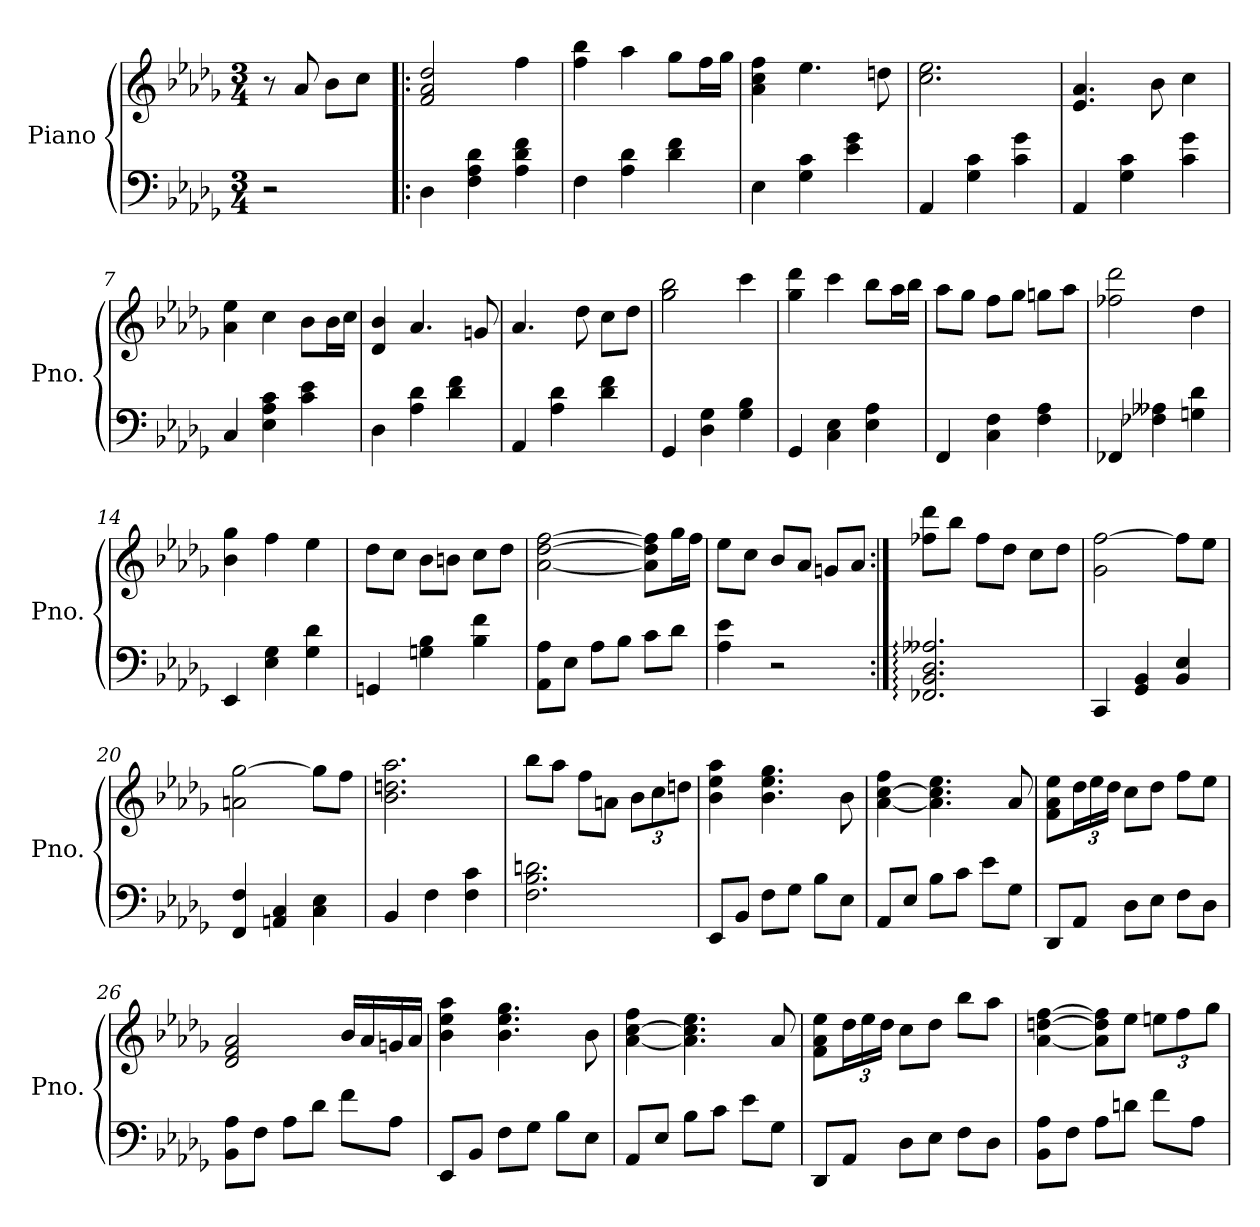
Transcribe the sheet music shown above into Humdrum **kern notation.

**kern	**kern
*part1	*part1
*staff2	*staff1
*I"Piano	*
*I'Pno.	*
*clefF4	*clefG2
*k[b-e-a-d-g-]	*k[b-e-a-d-g-]
*M3/4	*M3/4
*MM160	*MM160
=1	=1
2r	8r
.	8a-/
.	8b-\L
.	8cc\J
=2!|:	=2!|:
4D-\	2f/ 2a-/ 2dd-/
4F\ 4A-\ 4d-\	.
4A-\ 4d-\ 4f\	4ff\
=3	=3
4F\	4ff\ 4bb-\
4A-\ 4d-\	4aa-\
4d-\ 4f\	8gg-\L
.	16ff\L
.	16gg-\JJ
=4	=4
4E-\	4a-\ 4cc\ 4ff\
4G-\ 4c\	4.ee-\
4e-\ 4g-\	.
.	8ddn\
=5	=5
4AA-/	2.cc\ 2.ee-\
4G-\ 4c\	.
4c\ 4g-\	.
=6	=6
4AA-/	4.e-/ 4.a-/
4G-\ 4c\	.
.	8b-\
4c\ 4g-\	4cc\
=7	=7
4C/	4a-\ 4ee-\
4E-\ 4A-\ 4c\	4cc\
4c\ 4e-\	8b-\L
.	16b-\L
.	16cc\JJ
!!LO:LB:g=z
=8	=8
4D-\	4d-/ 4b-/
4A-\ 4d-\	4.a-/
4d-\ 4f\	.
.	8gn/
=9	=9
4AA-/	4.a-/
4A-\ 4d-\	.
.	8dd-\
4d-\ 4f\	8cc\L
.	8dd-\J
=10	=10
4GG-/	2gg-\ 2bb-\
4D-\ 4G-\	.
4G-\ 4B-\	4ccc\
=11	=11
4GG-/	4gg-\ 4ddd-\
4C\ 4E-\	4ccc\
4E-\ 4A-\	8bb-\L
.	16aa-\L
.	16bb-\JJ
=12	=12
4FF/	8aa-\L
.	8gg-\J
4C\ 4F\	8ff\L
.	8gg-\J
4F\ 4A-\	8ggn\L
.	8aa-\J
=13	=13
4FF-X/	2ff-X\ 2ddd-\
4F-X\ 4A--X\	.
4Gn\ 4d-\	4dd-\
=14	=14
4EE-/	4b-\ 4gg-\
4E-\ 4G-\	4ff\
4G-\ 4d-\	4ee-\
!!LO:LB:g=z
=15	=15
4GGn/	8dd-\L
.	8cc\J
4Gn\ 4B-\	8b-\L
.	8bn\J
4B-\ 4f\	8cc\L
.	8dd-\J
=16	=16
8AA-\ 8A-\L	[2a-\ [2dd-\ [2ff\
8E-\J	.
8A-\L	.
8B-\J	.
8c\L	8a-\] 8dd-\] 8ff\]L
8d-\J	16gg-\L
.	16ff\JJ
=17	=17
4A-\ 4e-\	8ee-\L
.	8cc\J
2r	8b-/L
.	8a-/J
.	8gn/L
.	8a-/J
=18:|!	=18:|!
2.FF-X/: 2.BB-/: 2.D-/: 2.A--X/:	8ff-X\ 8ddd-\L
.	8bb-\J
.	8ff-\L
.	8dd-\J
.	8cc\L
.	8dd-\J
=19	=19
4CC/	2g-\ [2ff\
4GG-/ 4BB-/	.
4BB-/ 4E-/	8ff\L]
.	8ee-\J
=20	=20
4FF/ 4F/	2an\ [2gg-\
4AAn/ 4C/	.
4C\ 4E-\	8gg-\L]
.	8ff\J
!!LO:LB:g=z
=21	=21
4BB-/	2.b-\ 2.ddn\ 2.aa-\
4F\	.
4F\ 4c\	.
=22	=22
2.F\ 2.B-\ 2.dn\	8bb-\L
.	8aa-\J
.	8ff\L
.	8an\J
*	*Xbrackettup
.	12b-\L
.	12cc\
.	12ddn\J
=23	=23
8EE-/L	4b-\ 4ee-\ 4aa-\
8BB-/J	.
8F\L	4.b-\ 4.ee-\ 4.gg-\
8G-\J	.
8B-\L	.
8E-\J	8b-\
=24	=24
8AA-/L	[4a-\ [4cc\ 4ff\
8E-/J	.
8B-\L	4.a-\] 4.cc\] 4.ee-\
8c\J	.
8e-\L	.
8G-\J	8a-/
=25	=25
8DD-/L	8f\ 8a-\ 8ee-\L
8AA-/J	24dd-\L
.	24ee-\
.	24dd-\JJ
8D-\L	8cc\L
8E-\J	8dd-\J
8F\L	8ff\L
8D-\J	8ee-\J
!!LO:LB:g=z
=26	=26
8BB-\ 8A-\L	2d-/ 2f/ 2a-/
8F\J	.
8A-\L	.
8d-\J	.
8f\L	16b-/LL
.	16a-/
8A-\J	16gn/
.	16a-/JJ
=27	=27
8EE-/L	4b-\ 4ee-\ 4aa-\
8BB-/J	.
8F\L	4.b-\ 4.ee-\ 4.gg-\
8G-\J	.
8B-\L	.
8E-\J	8b-\
=28	=28
8AA-/L	[4a-\ [4cc\ 4ff\
8E-/J	.
8B-\L	4.a-\] 4.cc\] 4.ee-\
8c\J	.
8e-\L	.
8G-\J	8a-/
=29	=29
8DD-/L	8f\ 8a-\ 8ee-\L
8AA-/J	24dd-\L
.	24ee-\
.	24dd-\JJ
8D-\L	8cc\L
8E-\J	8dd-\J
8F\L	8bb-\L
8D-\J	8aa-\J
=30	=30
8BB-\ 8A-\L	[4a-\ [4ddn\ [4ff\
8F\J	.
8A-\L	8a-\] 8dd\] 8ff\]L
8dn\J	8ee-\J
8f\L	12een\L
.	12ff\
8A-\J	.
.	12gg-\J
=	=
*-	*-
